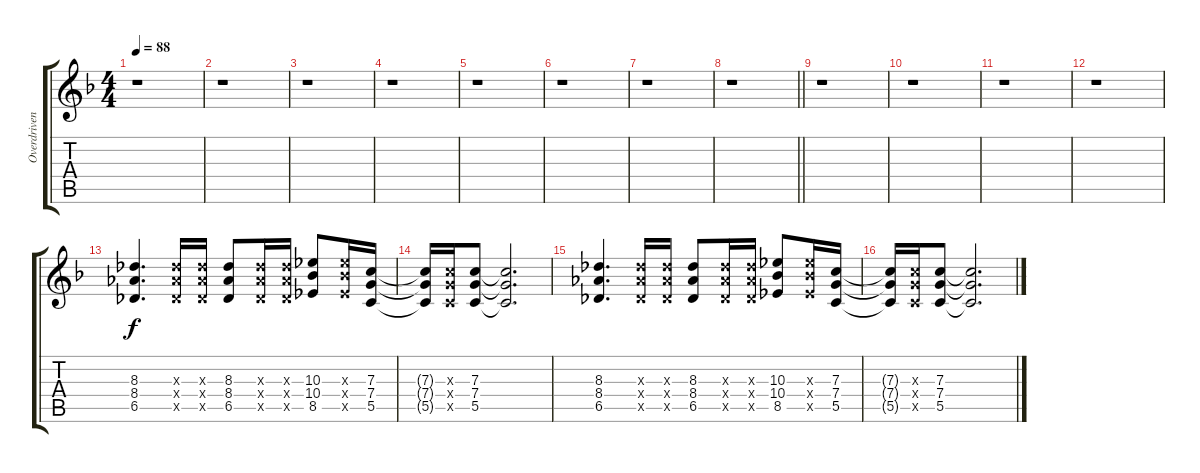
\track ("Overdriven" "Overdriven") {instrument overdrivenguitar}
\staff {score tabs}
\tuning (D4 A3 F3 C3 G2 C2) {hide}
\ts (4 4)
\tempo 88
\clef g2
\ks f
r.1{dy f} |
r.1 |
r.1 |
r.1 |
r.1 |
r.1 |
r.1 |
\barLineRight lightlight
r.1 |
r.1 |
r.1 |
r.1 |
r.1 |
(8.3 8.4 6.5).4{d} (8.3{x} 8.4{x} 6.5{x}).16 (8.3{x} 8.4{x} 6.5{x}).16 (8.3 8.4 6.5).8 (8.3{x} 8.4{x} 6.5{x}).16 (8.3{x} 8.4{x} 6.5{x}).16 (10.3 10.4 8.5).8 (10.3{x} 10.4{x} 8.5{x}).16 (7.3 7.4 5.5).16 |
(7.3{t} 7.4{t} 5.5{t}).16 (7.3{x} 7.4{x} 5.5{x}).16 (7.3 7.4 5.5).8 (7.3{t} 7.4{t} 5.5{t}).2{d} |
(8.3 8.4 6.5).4{d} (8.3{x} 8.4{x} 6.5{x}).16 (8.3{x} 8.4{x} 6.5{x}).16 (8.3 8.4 6.5).8 (8.3{x} 8.4{x} 6.5{x}).16 (8.3{x} 8.4{x} 6.5{x}).16 (10.3 10.4 8.5).8 (10.3{x} 10.4{x} 8.5{x}).16 (7.3 7.4 5.5).16 |
(7.3{t} 7.4{t} 5.5{t}).16 (7.3{x} 7.4{x} 5.5{x}).16 (7.3 7.4 5.5).8 (7.3{t} 7.4{t} 5.5{t}).2{d}
